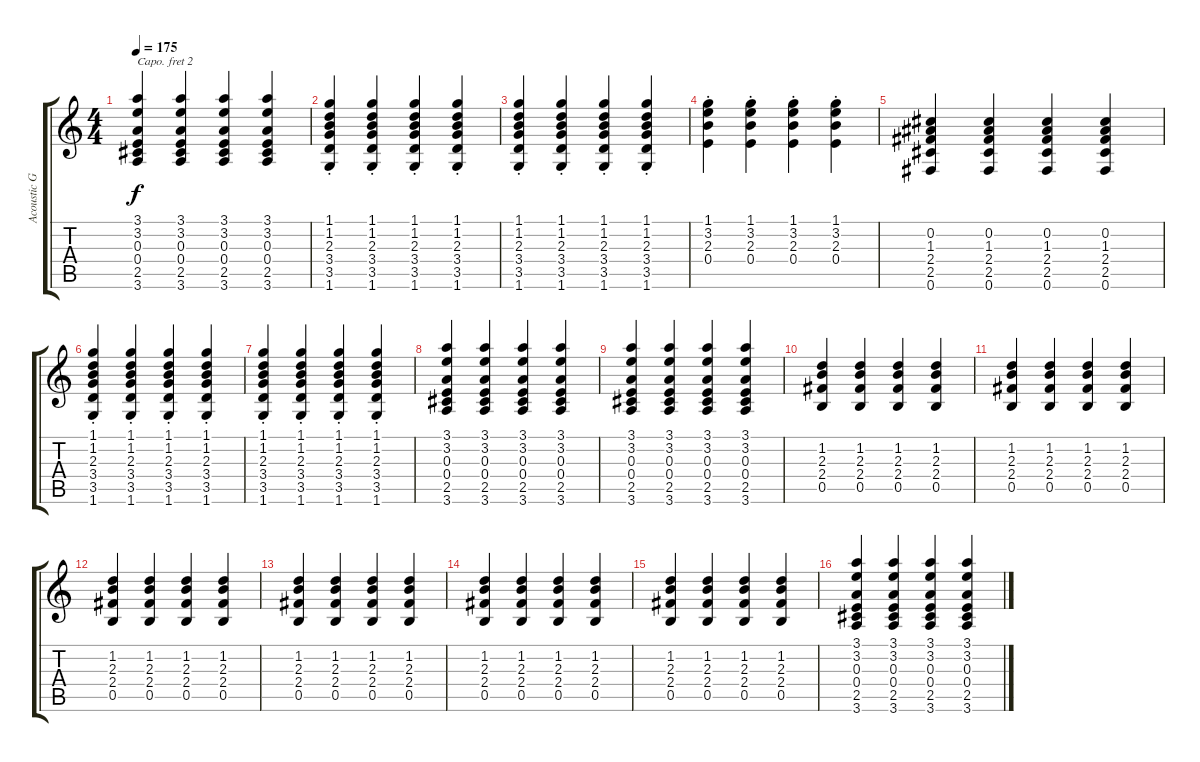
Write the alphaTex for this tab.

\track ("Acoustic Guitar" "Acoustic G") {instrument acousticguitarnylon}
\staff {score tabs}
\capo 2
\tuning (E4 B3 G3 D3 A2 E2) {hide}
\ts (4 4)
\tempo 175
\clef g2
\ks c
(3.1 3.2 0.3 0.4 2.5 3.6).4{dy f} (3.1 3.2 0.3 0.4 2.5 3.6).4 (3.1 3.2 0.3 0.4 2.5 3.6).4 (3.1 3.2 0.3 0.4 2.5 3.6).4 |
(1.1{st} 1.2{st} 2.3{st} 3.4{st} 3.5{st} 1.6{st}).4 (1.1{st} 1.2{st} 2.3{st} 3.4{st} 3.5{st} 1.6{st}).4 (1.1{st} 1.2{st} 2.3{st} 3.4{st} 3.5{st} 1.6{st}).4 (1.1{st} 1.2{st} 2.3{st} 3.4{st} 3.5{st} 1.6{st}).4 |
(1.1{st} 1.2{st} 2.3{st} 3.4{st} 3.5{st} 1.6{st}).4 (1.1{st} 1.2{st} 2.3{st} 3.4{st} 3.5{st} 1.6{st}).4 (1.1{st} 1.2{st} 2.3{st} 3.4{st} 3.5{st} 1.6{st}).4 (1.1{st} 1.2{st} 2.3{st} 3.4{st} 3.5{st} 1.6{st}).4 |
(1.1{st} 3.2{st} 2.3{st} 0.4{st}).4 (1.1{st} 3.2{st} 2.3{st} 0.4{st}).4 (1.1{st} 3.2{st} 2.3{st} 0.4{st}).4 (1.1{st} 3.2{st} 2.3{st} 0.4{st}).4 |
(0.2 1.3 2.4 2.5 0.6).4 (0.2 1.3 2.4 2.5 0.6).4 (0.2 1.3 2.4 2.5 0.6).4 (0.2 1.3 2.4 2.5 0.6).4 |
(1.1{st} 1.2{st} 2.3{st} 3.4{st} 3.5{st} 1.6{st}).4 (1.1{st} 1.2{st} 2.3{st} 3.4{st} 3.5{st} 1.6{st}).4 (1.1{st} 1.2{st} 2.3{st} 3.4{st} 3.5{st} 1.6{st}).4 (1.1{st} 1.2{st} 2.3{st} 3.4{st} 3.5{st} 1.6{st}).4 |
(1.1{st} 1.2{st} 2.3{st} 3.4{st} 3.5{st} 1.6{st}).4 (1.1{st} 1.2{st} 2.3{st} 3.4{st} 3.5{st} 1.6{st}).4 (1.1{st} 1.2{st} 2.3{st} 3.4{st} 3.5{st} 1.6{st}).4 (1.1{st} 1.2{st} 2.3{st} 3.4{st} 3.5{st} 1.6{st}).4 |
(3.1 3.2 0.3 0.4 2.5 3.6).4 (3.1 3.2 0.3 0.4 2.5 3.6).4 (3.1 3.2 0.3 0.4 2.5 3.6).4 (3.1 3.2 0.3 0.4 2.5 3.6).4 |
(3.1 3.2 0.3 0.4 2.5 3.6).4 (3.1 3.2 0.3 0.4 2.5 3.6).4 (3.1 3.2 0.3 0.4 2.5 3.6).4 (3.1 3.2 0.3 0.4 2.5 3.6).4 |
(1.2 2.3 2.4 0.5).4 (1.2 2.3 2.4 0.5).4 (1.2 2.3 2.4 0.5).4 (1.2 2.3 2.4 0.5).4 |
(1.2 2.3 2.4 0.5).4 (1.2 2.3 2.4 0.5).4 (1.2 2.3 2.4 0.5).4 (1.2 2.3 2.4 0.5).4 |
(1.2 2.3 2.4 0.5).4 (1.2 2.3 2.4 0.5).4 (1.2 2.3 2.4 0.5).4 (1.2 2.3 2.4 0.5).4 |
(1.2 2.3 2.4 0.5).4 (1.2 2.3 2.4 0.5).4 (1.2 2.3 2.4 0.5).4 (1.2 2.3 2.4 0.5).4 |
(1.2 2.3 2.4 0.5).4 (1.2 2.3 2.4 0.5).4 (1.2 2.3 2.4 0.5).4 (1.2 2.3 2.4 0.5).4 |
(1.2 2.3 2.4 0.5).4 (1.2 2.3 2.4 0.5).4 (1.2 2.3 2.4 0.5).4 (1.2 2.3 2.4 0.5).4 |
(3.1 3.2 0.3 0.4 2.5 3.6).4 (3.1 3.2 0.3 0.4 2.5 3.6).4 (3.1 3.2 0.3 0.4 2.5 3.6).4 (3.1 3.2 0.3 0.4 2.5 3.6).4
